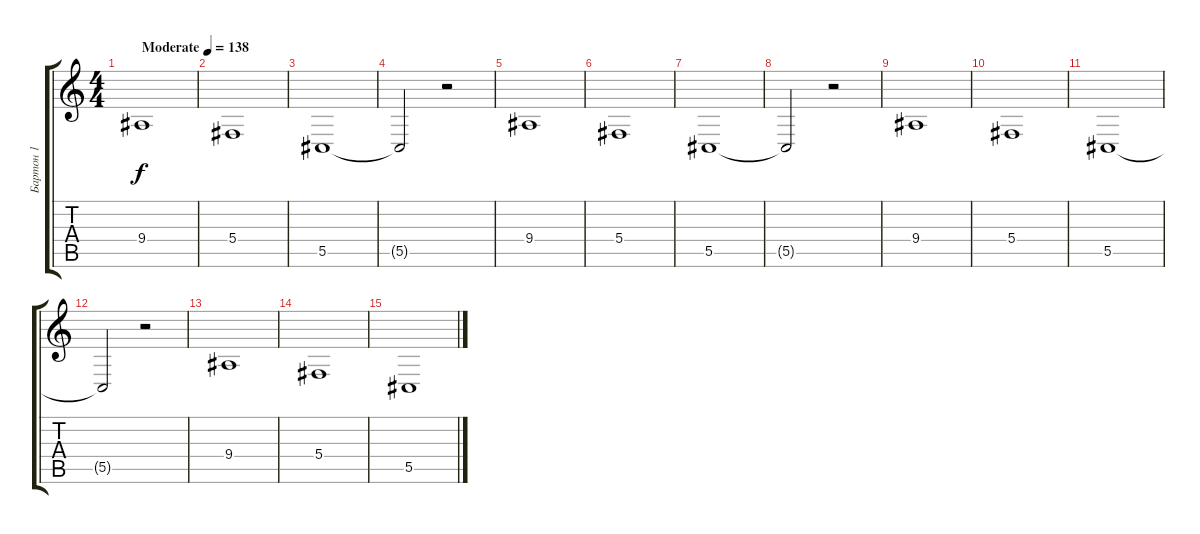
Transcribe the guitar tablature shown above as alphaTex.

\track ("Бартон 1" "Бартон 1") {instrument pad2warm}
\staff {score tabs}
\tuning (Eb4 Bb3 Gb3 Db3 Ab2 Eb2) {hide}
\ts (4 4)
\tempo (138 "Moderate")
\clef g2
\ks c
9.4.1{dy f instrument pad2warm} |
5.4.1 |
5.5.1 |
5.5{t}.2 r.2 |
9.4.1 |
5.4.1 |
5.5.1 |
5.5{t}.2 r.2 |
9.4.1 |
5.4.1 |
5.5.1 |
5.5{t}.2 r.2 |
9.4.1 |
5.4.1 |
5.5.1
